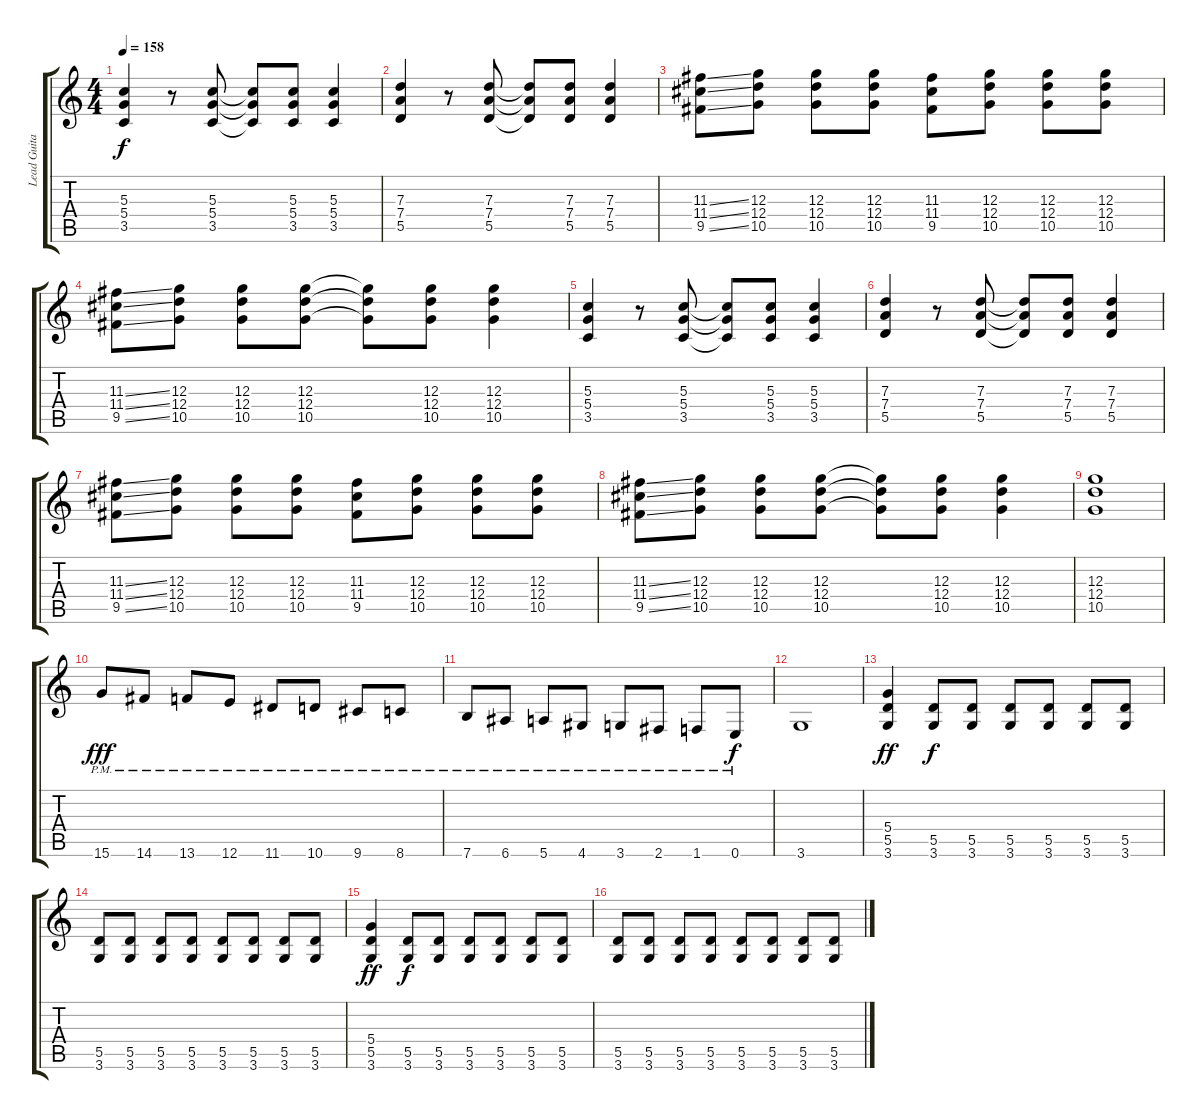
\track ("Lead Guitar" "Lead Guita") {instrument overdrivenguitar}
\staff {score tabs}
\tuning (E4 B3 G3 D3 A2 E2) {hide}
\ts (4 4)
\tempo 158
\clef g2
\ks c
(5.3 5.4 3.5).4{dy f instrument overdrivenguitar} r.8 (5.3 5.4 3.5).8 (5.3{t} 5.4{t} 3.5{t}).8 (5.3 5.4 3.5).8 (5.3 5.4 3.5).4 |
(7.3 7.4 5.5).4 r.8 (7.3 7.4 5.5).8 (7.3{t} 7.4{t} 5.5{t}).8 (7.3 7.4 5.5).8 (7.3 7.4 5.5).4 |
(11.3{ss} 11.4{ss} 9.5{ss}).8 (12.3 12.4 10.5).8 (12.3 12.4 10.5).8 (12.3 12.4 10.5).8 (11.3 11.4 9.5).8 (12.3 12.4 10.5).8 (12.3 12.4 10.5).8 (12.3 12.4 10.5).8 |
(11.3{ss} 11.4{ss} 9.5{ss}).8 (12.3 12.4 10.5).8 (12.3 12.4 10.5).8 (12.3 12.4 10.5).8 (12.3{t} 12.4{t} 10.5{t}).8 (12.3 12.4 10.5).8 (12.3 12.4 10.5).4 |
(5.3 5.4 3.5).4 r.8 (5.3 5.4 3.5).8 (5.3{t} 5.4{t} 3.5{t}).8 (5.3 5.4 3.5).8 (5.3 5.4 3.5).4 |
(7.3 7.4 5.5).4 r.8 (7.3 7.4 5.5).8 (7.3{t} 7.4{t} 5.5{t}).8 (7.3 7.4 5.5).8 (7.3 7.4 5.5).4 |
(11.3{ss} 11.4{ss} 9.5{ss}).8 (12.3 12.4 10.5).8 (12.3 12.4 10.5).8 (12.3 12.4 10.5).8 (11.3 11.4 9.5).8 (12.3 12.4 10.5).8 (12.3 12.4 10.5).8 (12.3 12.4 10.5).8 |
(11.3{ss} 11.4{ss} 9.5{ss}).8 (12.3 12.4 10.5).8 (12.3 12.4 10.5).8 (12.3 12.4 10.5).8 (12.3{t} 12.4{t} 10.5{t}).8 (12.3 12.4 10.5).8 (12.3 12.4 10.5).4 |
(12.3 12.4 10.5).1 |
15.6{pm}.8{dy fff instrument guitarfretnoise} 14.6{pm}.8{instrument guitarfretnoise} 13.6{pm}.8{instrument guitarfretnoise} 12.6{pm}.8{instrument guitarfretnoise} 11.6{pm}.8{instrument guitarfretnoise} 10.6{pm}.8{instrument guitarfretnoise} 9.6{pm}.8{instrument guitarfretnoise} 8.6{pm}.8{instrument guitarfretnoise} |
7.6{pm}.8{instrument guitarfretnoise} 6.6{pm}.8{instrument guitarfretnoise} 5.6{pm}.8{instrument guitarfretnoise} 4.6{pm}.8{instrument guitarfretnoise} 3.6{pm}.8{instrument guitarfretnoise} 2.6{pm}.8{instrument guitarfretnoise} 1.6{pm}.8{instrument guitarfretnoise} 0.6{pm}.8{dy f instrument guitarfretnoise} |
3.6.1{instrument overdrivenguitar} |
(5.4 5.5 3.6).4{dy ff} (5.5 3.6).8{dy f} (5.5 3.6).8 (5.5 3.6).8 (5.5 3.6).8 (5.5 3.6).8 (5.5 3.6).8 |
(5.5 3.6).8 (5.5 3.6).8 (5.5 3.6).8 (5.5 3.6).8 (5.5 3.6).8 (5.5 3.6).8 (5.5 3.6).8 (5.5 3.6).8 |
(5.4 5.5 3.6).4{dy ff} (5.5 3.6).8{dy f} (5.5 3.6).8 (5.5 3.6).8 (5.5 3.6).8 (5.5 3.6).8 (5.5 3.6).8 |
(5.5 3.6).8 (5.5 3.6).8 (5.5 3.6).8 (5.5 3.6).8 (5.5 3.6).8 (5.5 3.6).8 (5.5 3.6).8 (5.5 3.6).8
